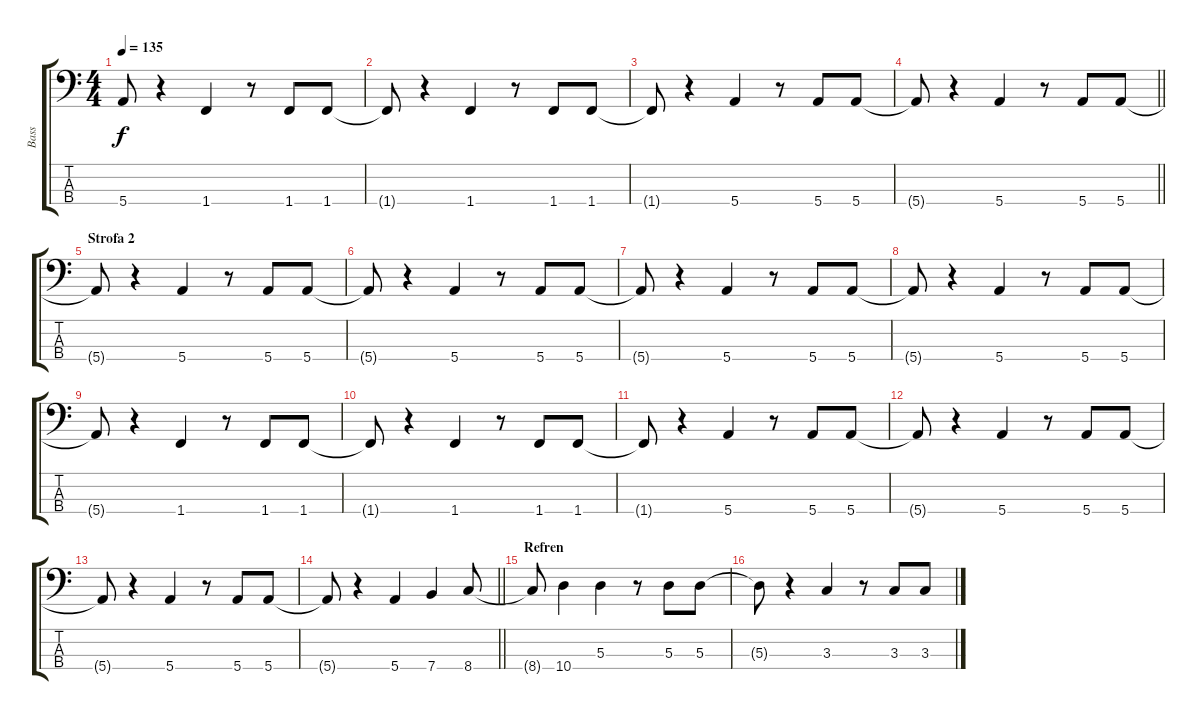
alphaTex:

\track ("Bass" "Bass") {instrument electricbassfinger}
\staff {score tabs}
\tuning (G2 D2 A1 E1) {hide}
\ts (4 4)
\tempo 135
\clef f4
\ks c
5.4{t}.8{dy f} r.4 1.4.4 r.8 1.4.8 1.4.8 |
1.4{t}.8 r.4 1.4.4 r.8 1.4.8 1.4.8 |
1.4{t}.8 r.4 5.4.4 r.8 5.4.8 5.4.8 |
\barLineRight lightlight
5.4{t}.8 r.4 5.4.4 r.8 5.4.8 5.4.8 |
\section ("" "Strofa 2")
5.4{t}.8 r.4 5.4.4 r.8 5.4.8 5.4.8 |
5.4{t}.8 r.4 5.4.4 r.8 5.4.8 5.4.8 |
5.4{t}.8 r.4 5.4.4 r.8 5.4.8 5.4.8 |
5.4{t}.8 r.4 5.4.4 r.8 5.4.8 5.4.8 |
5.4{t}.8 r.4 1.4.4 r.8 1.4.8 1.4.8 |
1.4{t}.8 r.4 1.4.4 r.8 1.4.8 1.4.8 |
1.4{t}.8 r.4 5.4.4 r.8 5.4.8 5.4.8 |
5.4{t}.8 r.4 5.4.4 r.8 5.4.8 5.4.8 |
5.4{t}.8 r.4 5.4.4 r.8 5.4.8 5.4.8 |
\barLineRight lightlight
5.4{t}.8 r.4 5.4.4 7.4.4 8.4.8 |
\section ("" "Refren")
8.4{t}.8 10.4.4 5.3.4 r.8 5.3.8 5.3.8 |
5.3{t}.8 r.4 3.3.4 r.8 3.3.8 3.3.8
